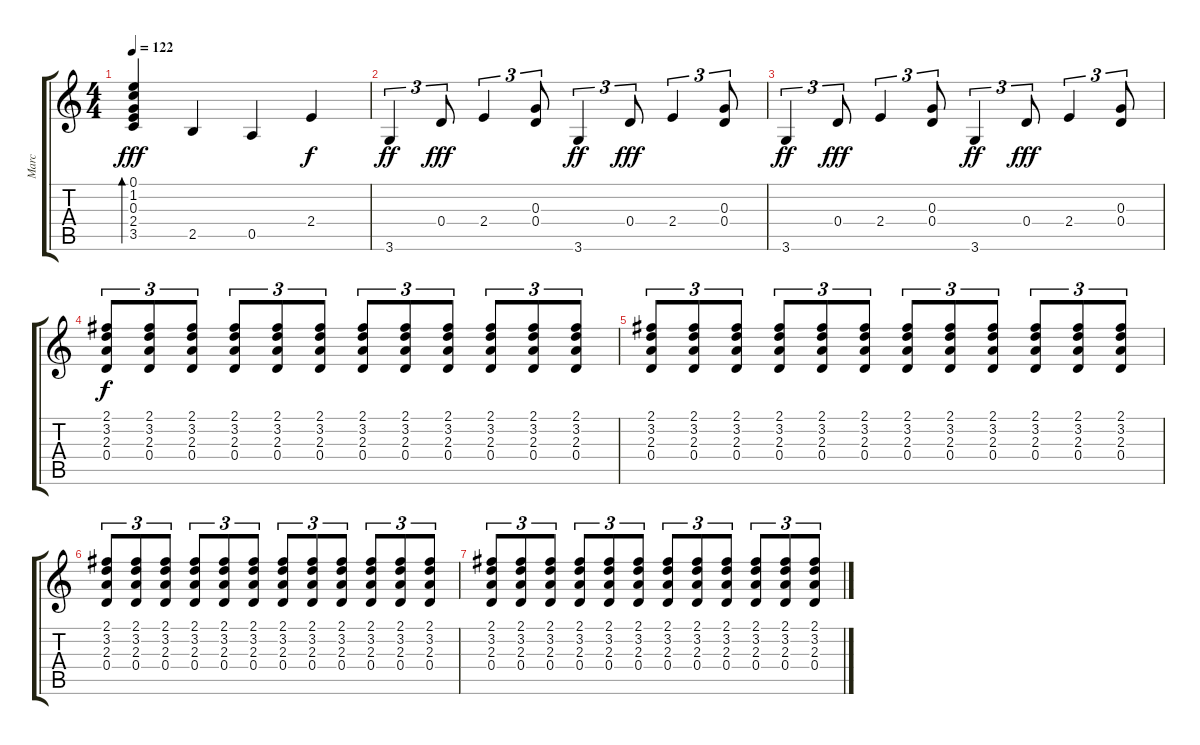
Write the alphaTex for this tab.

\track ("Marc " "Marc ") {instrument electricguitarclean}
\staff {score tabs}
\tuning (E4 B3 G3 D3 A2 E2) {hide}
\ts (4 4)
\tempo 122
\clef g2
\ks c
(0.1 1.2 0.3 2.4 3.5).4{bd 120 dy fff volume 12 instrument electricguitarclean} 2.5.4{volume 14 instrument overdrivenguitar} 0.5.4 2.4.4{dy f} |
3.6.4{tu (3 2) dy ff volume 12 instrument electricguitarclean} 0.4.8{tu (3 2) dy fff} 2.4.4{tu (3 2)} (0.3 0.4).8{tu (3 2)} 3.6.4{tu (3 2) dy ff} 0.4.8{tu (3 2) dy fff} 2.4.4{tu (3 2)} (0.3 0.4).8{tu (3 2)} |
3.6.4{tu (3 2) dy ff} 0.4.8{tu (3 2) dy fff} 2.4.4{tu (3 2)} (0.3 0.4).8{tu (3 2)} 3.6.4{tu (3 2) dy ff} 0.4.8{tu (3 2) dy fff} 2.4.4{tu (3 2)} (0.3 0.4).8{tu (3 2)} |
(2.1 3.2 2.3 0.4).8{tu (3 2) dy f} (2.1 3.2 2.3 0.4).8{tu (3 2)} (2.1 3.2 2.3 0.4).8{tu (3 2)} (2.1 3.2 2.3 0.4).8{tu (3 2)} (2.1 3.2 2.3 0.4).8{tu (3 2)} (2.1 3.2 2.3 0.4).8{tu (3 2)} (2.1 3.2 2.3 0.4).8{tu (3 2)} (2.1 3.2 2.3 0.4).8{tu (3 2)} (2.1 3.2 2.3 0.4).8{tu (3 2)} (2.1 3.2 2.3 0.4).8{tu (3 2)} (2.1 3.2 2.3 0.4).8{tu (3 2)} (2.1 3.2 2.3 0.4).8{tu (3 2)} |
(2.1 3.2 2.3 0.4).8{tu (3 2) volume 10} (2.1 3.2 2.3 0.4).8{tu (3 2)} (2.1 3.2 2.3 0.4).8{tu (3 2)} (2.1 3.2 2.3 0.4).8{tu (3 2)} (2.1 3.2 2.3 0.4).8{tu (3 2)} (2.1 3.2 2.3 0.4).8{tu (3 2)} (2.1 3.2 2.3 0.4).8{tu (3 2) volume 8} (2.1 3.2 2.3 0.4).8{tu (3 2)} (2.1 3.2 2.3 0.4).8{tu (3 2)} (2.1 3.2 2.3 0.4).8{tu (3 2)} (2.1 3.2 2.3 0.4).8{tu (3 2)} (2.1 3.2 2.3 0.4).8{tu (3 2)} |
(2.1 3.2 2.3 0.4).8{tu (3 2) volume 6} (2.1 3.2 2.3 0.4).8{tu (3 2)} (2.1 3.2 2.3 0.4).8{tu (3 2)} (2.1 3.2 2.3 0.4).8{tu (3 2)} (2.1 3.2 2.3 0.4).8{tu (3 2)} (2.1 3.2 2.3 0.4).8{tu (3 2)} (2.1 3.2 2.3 0.4).8{tu (3 2) volume 4} (2.1 3.2 2.3 0.4).8{tu (3 2)} (2.1 3.2 2.3 0.4).8{tu (3 2)} (2.1 3.2 2.3 0.4).8{tu (3 2)} (2.1 3.2 2.3 0.4).8{tu (3 2)} (2.1 3.2 2.3 0.4).8{tu (3 2)} |
(2.1 3.2 2.3 0.4).8{tu (3 2) volume 3} (2.1 3.2 2.3 0.4).8{tu (3 2)} (2.1 3.2 2.3 0.4).8{tu (3 2)} (2.1 3.2 2.3 0.4).8{tu (3 2) volume 2} (2.1 3.2 2.3 0.4).8{tu (3 2)} (2.1 3.2 2.3 0.4).8{tu (3 2)} (2.1 3.2 2.3 0.4).8{tu (3 2) volume 1} (2.1 3.2 2.3 0.4).8{tu (3 2)} (2.1 3.2 2.3 0.4).8{tu (3 2)} (2.1 3.2 2.3 0.4).8{tu (3 2) volume 0} (2.1 3.2 2.3 0.4).8{tu (3 2)} (2.1 3.2 2.3 0.4).8{tu (3 2)}
